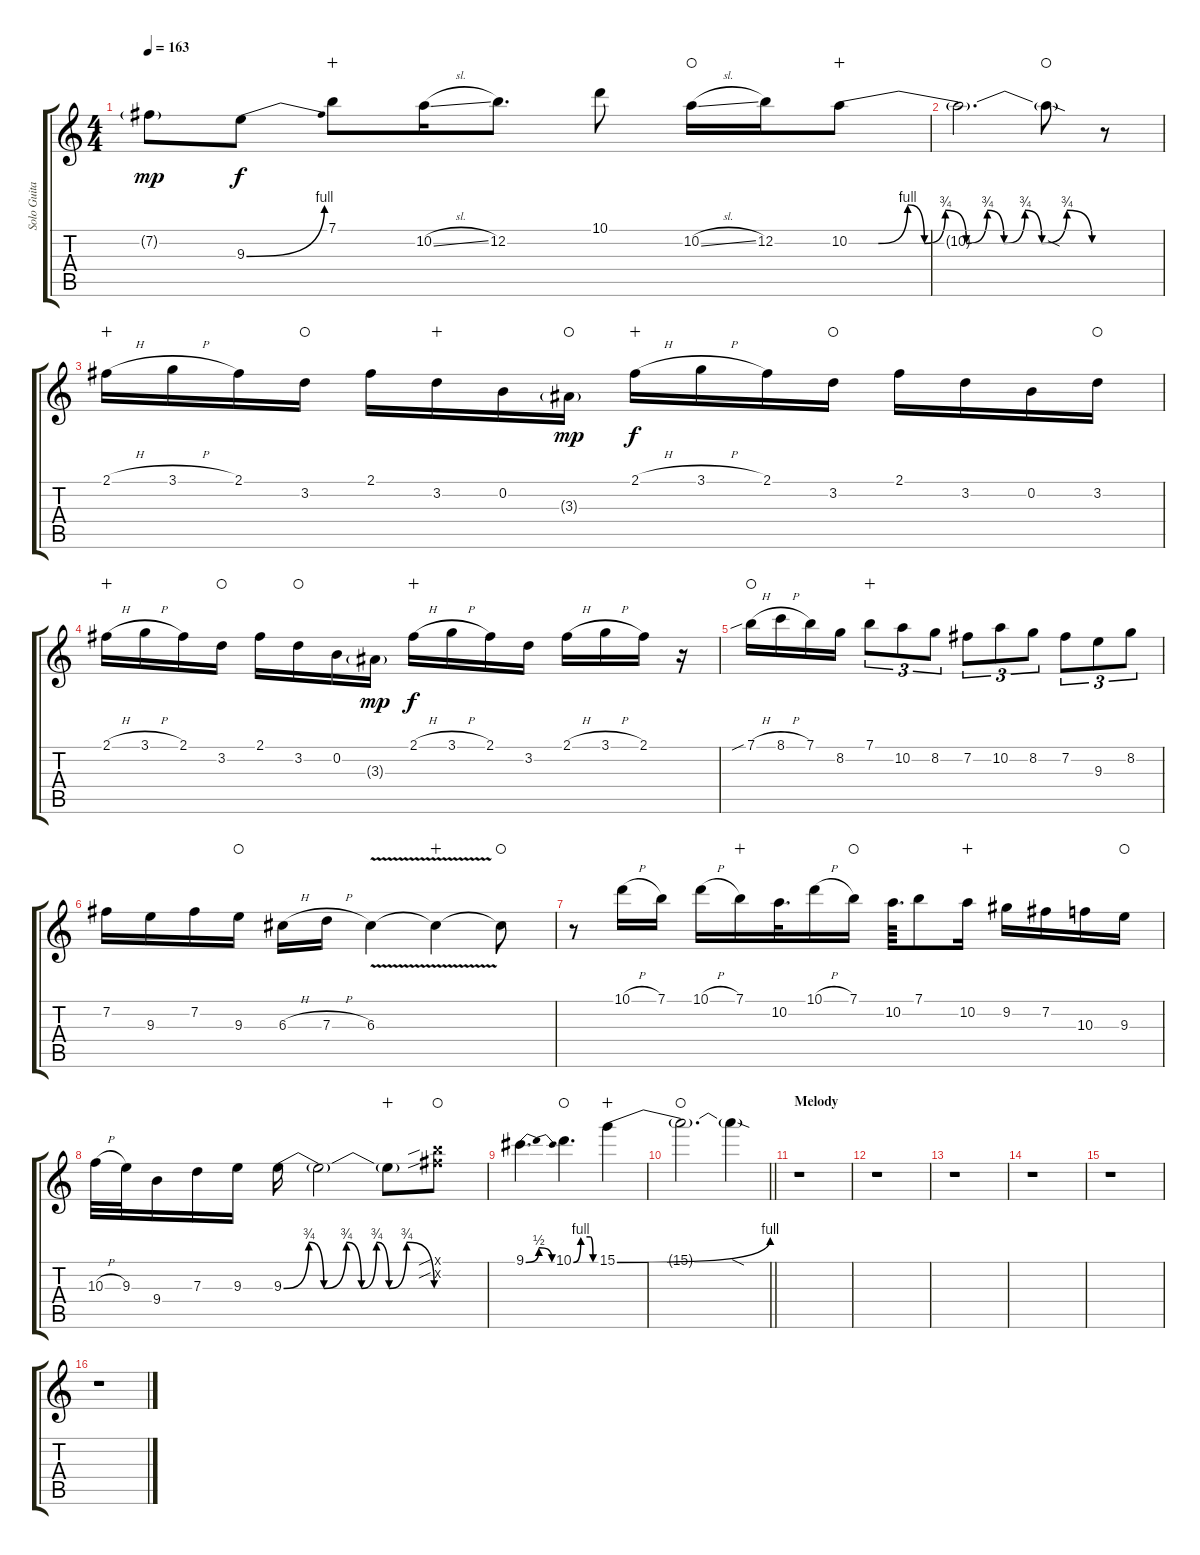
\track ("Solo Guitar/Adrian Smith, Dave Murray" "Solo Guita") {instrument distortionguitar}
\staff {score tabs}
\tuning (E4 B3 G3 D3 A2 E2) {hide}
\ts (4 4)
\tempo 163
\clef g2
\ks c
7.2{g}.8{dy mp} 9.3{be (bend 0 0 60 4)}.8{dy f} 7.1.8{wahc} 10.2{sl}.16 12.2.8{d} 10.1.8 10.2{sl}.16{waho} 12.2.16 10.2{be (custom 0 0 7 0 14 4 18 0 23 3 28 0 33 3 37 0 42 3 46 0 52 3 58 0 60 0)}.8{wahc} |
10.2{t}.2{d} 10.2{sod t}.8{waho} r.8 |
2.1{h}.16{wahc} 3.1{h}.16 2.1.16 3.2.16{waho} 2.1.16 3.2.16{wahc} 0.2.16 3.3{g}.16{dy mp waho} 2.1{h}.16{dy f wahc} 3.1{h}.16 2.1.16 3.2.16{waho} 2.1.16 3.2.16 0.2.16 3.2.16{waho} |
2.1{h}.16{wahc} 3.1{h}.16 2.1.16 3.2.16{waho} 2.1.16 3.2.16{waho} 0.2.16 3.3{g}.16{dy mp} 2.1{h}.16{dy f wahc} 3.1{h}.16 2.1.16 3.2.16 2.1{h}.16 3.1{h}.16 2.1.16 r.16 |
7.1{sib h}.16{waho} 8.1{h}.16 7.1.16 8.2.16 7.1.8{tu (3 2) wahc} 10.2.8{tu (3 2)} 8.2.8{tu (3 2)} 7.2.8{tu (3 2)} 10.2.8{tu (3 2)} 8.2.8{tu (3 2)} 7.2.8{tu (3 2)} 9.3.8{tu (3 2)} 8.2.8{tu (3 2)} |
7.2.16 9.3.16 7.2.16 9.3.16{waho} 6.3{h}.16 7.3{h}.16 6.3{v}.4 6.3{t}.4{wahc} 6.3{t}.8{waho} |
r.8 10.1{h}.16 7.1.16 10.1{h}.16 7.1.16{wahc} 10.2.32{d} 10.1{h}.16 7.1.16{waho} 10.2.64{d} 7.1.8 10.2.16{wahc} 9.2.16 7.2.16 10.3.16 9.3.16{waho} |
10.3{h}.32 9.3.32 9.4.16 7.3.16 9.3.16 9.3{be (custom 0 0 10 3 16 0 25 3 31 0 37 3 42 0 49 3 60 0)}.16 9.3{t}.2 9.3{t}.8{wahc} (7.1{sib x} 7.2{sib x}).8{waho} |
9.1{be (bendrelease 0 0 15 2 45 2 60 0)}.4{d} 10.1{be (custom 0 0 20 4 45 4 53 0 60 0)}.4{d waho} 15.1{be (bend 0 0 60 4)}.4{wahc} |
\barLineRight lightlight
15.1{t}.2{d waho} 15.1{sod t}.4 |
\section ("" "Melody")
r.1 |
r.1 |
r.1 |
r.1 |
r.1 |
r.1
